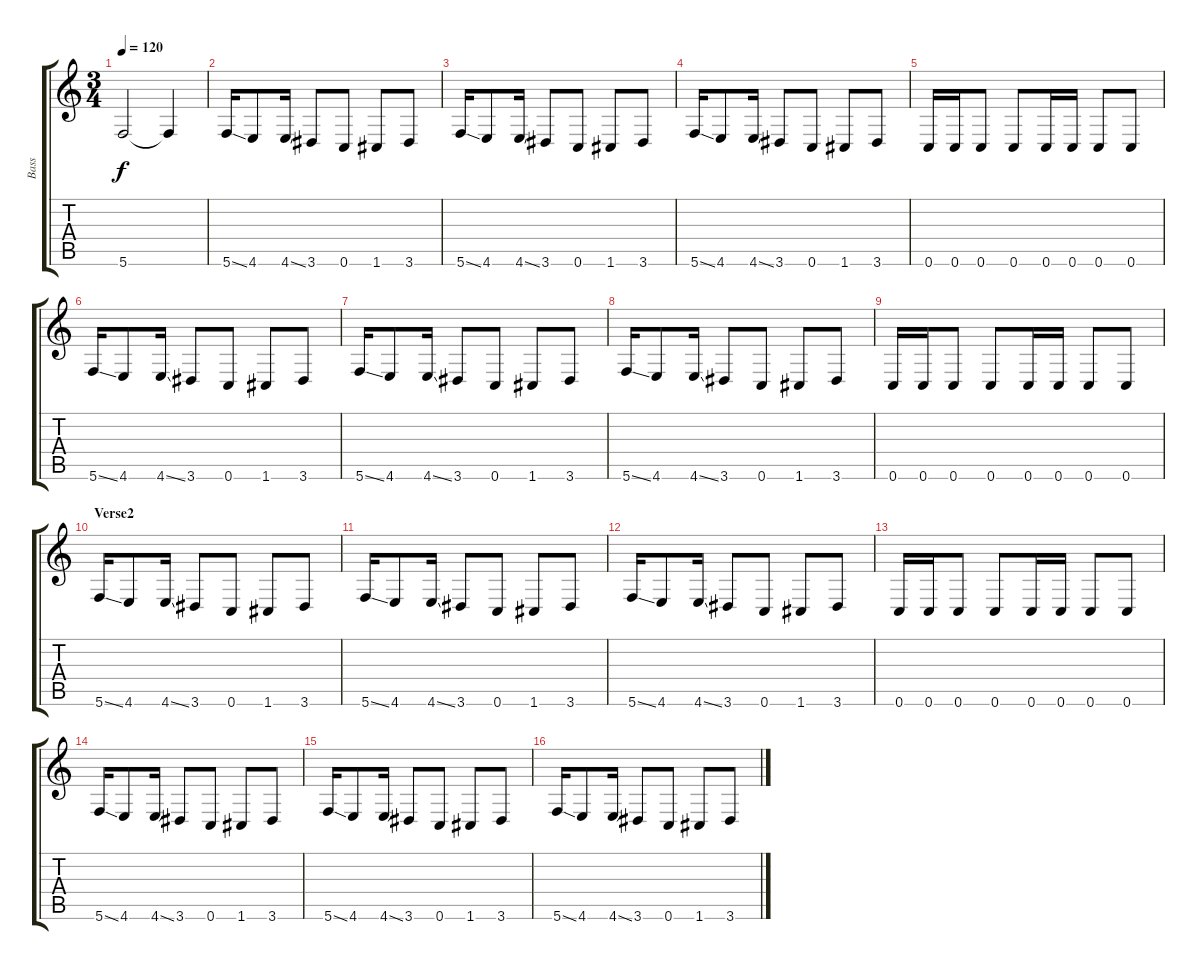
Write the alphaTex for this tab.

\track ("Bass" "Bass") {instrument electricbasspick}
\staff {score tabs}
\tuning (D4 A3 F3 C3 G2 C2) {hide}
\ts (3 4)
\tempo 120
\clef g2
\ks c
5.6.2{dy f} 5.6{t}.4 |
5.6{ss}.16 4.6.8 4.6{ss}.16 3.6.8 0.6.8 1.6.8 3.6.8 |
5.6{ss}.16 4.6.8 4.6{ss}.16 3.6.8 0.6.8 1.6.8 3.6.8 |
5.6{ss}.16 4.6.8 4.6{ss}.16 3.6.8 0.6.8 1.6.8 3.6.8 |
0.6.16 0.6.16 0.6.8 0.6.8 0.6.16 0.6.16 0.6.8 0.6.8 |
5.6{ss}.16 4.6.8 4.6{ss}.16 3.6.8 0.6.8 1.6.8 3.6.8 |
5.6{ss}.16 4.6.8 4.6{ss}.16 3.6.8 0.6.8 1.6.8 3.6.8 |
5.6{ss}.16 4.6.8 4.6{ss}.16 3.6.8 0.6.8 1.6.8 3.6.8 |
0.6.16 0.6.16 0.6.8 0.6.8 0.6.16 0.6.16 0.6.8 0.6.8 |
\section ("" "Verse2")
5.6{ss}.16 4.6.8 4.6{ss}.16 3.6.8 0.6.8 1.6.8 3.6.8 |
5.6{ss}.16 4.6.8 4.6{ss}.16 3.6.8 0.6.8 1.6.8 3.6.8 |
5.6{ss}.16 4.6.8 4.6{ss}.16 3.6.8 0.6.8 1.6.8 3.6.8 |
0.6.16 0.6.16 0.6.8 0.6.8 0.6.16 0.6.16 0.6.8 0.6.8 |
5.6{ss}.16 4.6.8 4.6{ss}.16 3.6.8 0.6.8 1.6.8 3.6.8 |
5.6{ss}.16 4.6.8 4.6{ss}.16 3.6.8 0.6.8 1.6.8 3.6.8 |
5.6{ss}.16 4.6.8 4.6{ss}.16 3.6.8 0.6.8 1.6.8 3.6.8
